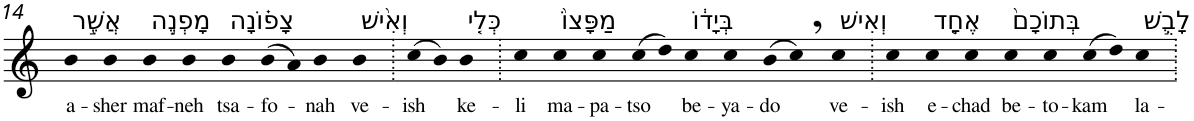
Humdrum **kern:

**kern	**text
*part1	*part1
*staff1	*staff1
*I"Piano	*
*I'Pno	*
!!LO:PB:g=z
*clefG2	*
*k[]	*
=14	=14
!LO:TX:a:t=אֲשֶׁ֣ר	!
!	!LO:LY:b
4b	a-
!	!LO:LY:b
4b	-sher
!LO:TX:a:t=מָפְנֶ֣ה	!
!	!LO:LY:b
4b	maf-
!	!LO:LY:b
4b	-neh
!LO:TX:a:t=צָפ֗וֹנָה	!
!	!LO:LY:b
4b	tsa-
!	!LO:LY:b
(>8b	-fo-
8a)	.
!	!LO:LY:b
4b	-nah
!LO:TX:a:t=וְאִ֨ישׁ	!
!	!LO:LY:b
4b	ve-
=15.	=15.
!	!LO:LY:b
(>8cc	-ish
8b)	.
!LO:TX:a:t=כְּלִ֤י	!
!	!LO:LY:b
4b	ke-
=16.	=16.
!	!LO:LY:b
4cc	-li
!LO:TX:a:t=מַפָּצוֹ֙	!
!	!LO:LY:b
4cc	ma-
!	!LO:LY:b
4cc	-pa-
!	!LO:LY:b
(>8cc	-tso
8dd)	.
!LO:TX:a:t=בְּיָד֔וֹ	!
!	!LO:LY:b
4cc	be-
!	!LO:LY:b
4cc	-ya-
!	!LO:LY:b
(>8b	-do
8cc,)	.
!LO:TX:a:t=וְאִישׁ	!
!	!LO:LY:b
4cc	ve-
=17.	=17.
!	!LO:LY:b
4cc	-ish
!LO:TX:a:t=אֶחָ֤ד	!
!	!LO:LY:b
4cc	e-
!	!LO:LY:b
4cc	-chad
!LO:TX:a:t=בְּתוֹכָם֙	!
!	!LO:LY:b
4cc	be-
!	!LO:LY:b
4cc	-to-
!	!LO:LY:b
(>8cc	-kam
8dd)	.
!LO:TX:a:t=לָבֻ֣שׁ	!
!	!LO:LY:b
4cc	la-
=.	=.
*-	*-
